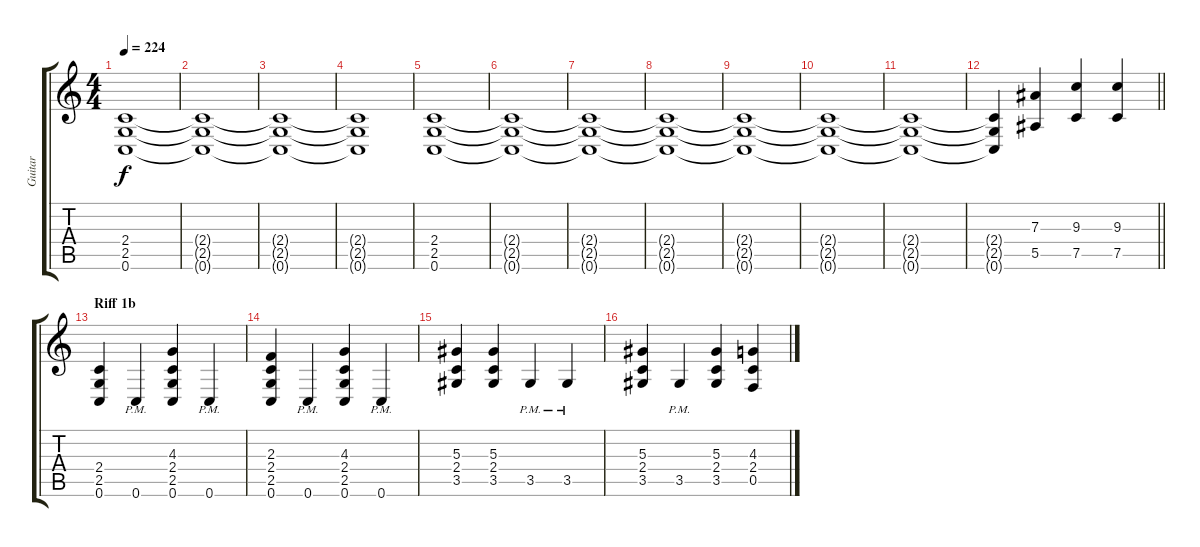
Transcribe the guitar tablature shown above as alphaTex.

\track ("Guitar" "Guitar") {instrument distortionguitar}
\staff {score tabs}
\tuning (C4 G3 Eb3 Bb2 F2 C2) {hide}
\ts (4 4)
\tempo 224
\clef g2
\ks c
(2.4{t} 2.5{t} 0.6{t}).1{dy f} |
(2.4{t} 2.5{t} 0.6{t}).1 |
(2.4{t} 2.5{t} 0.6{t}).1 |
(2.4{t} 2.5{t} 0.6{t}).1 |
(2.4 2.5 0.6).1 |
(2.4{t} 2.5{t} 0.6{t}).1 |
(2.4{t} 2.5{t} 0.6{t}).1 |
(2.4{t} 2.5{t} 0.6{t}).1 |
(2.4{t} 2.5{t} 0.6{t}).1 |
(2.4{t} 2.5{t} 0.6{t}).1 |
(2.4{t} 2.5{t} 0.6{t}).1 |
\barLineRight lightlight
(2.4{t} 2.5{t} 0.6{t}).4 (7.3 5.5).4 (9.3 7.5).4 (9.3 7.5).4 |
\section ("" "Riff 1b")
(2.4 2.5 0.6).4 0.6{pm}.4 (4.3 2.4 2.5 0.6).4 0.6{pm}.4 |
(2.3 2.4 2.5 0.6).4 0.6{pm}.4 (4.3 2.4 2.5 0.6).4 0.6{pm}.4 |
(5.3 2.4 3.5).4 (5.3 2.4 3.5).4 3.5{pm}.4 3.5{pm}.4 |
(5.3 2.4 3.5).4 3.5{pm}.4 (5.3 2.4 3.5).4 (4.3 2.4 0.5).4
